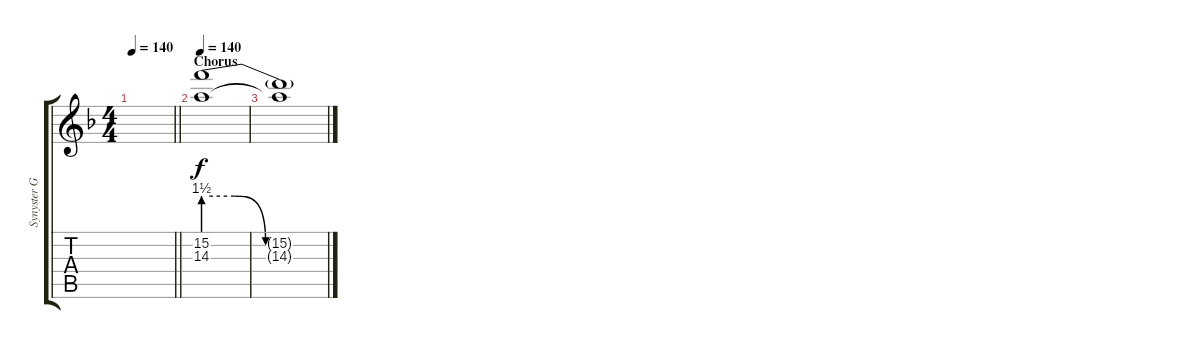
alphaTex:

\track ("Synyster Gates*" "Synyster G") {instrument distortionguitar}
\staff {score tabs}
\tuning (E4 B3 G3 D3 A2 E2) {hide}
\ts (4 4)
\tempo 140
\clef g2
\barLineRight lightlight
\ks dminor
|
\section ("" "Chorus")
\tempo 140
(15.2{be (custom 0 6 15 6 30 0 60 0)} 14.3).1 |
(15.2{t} 14.3{t}).1
